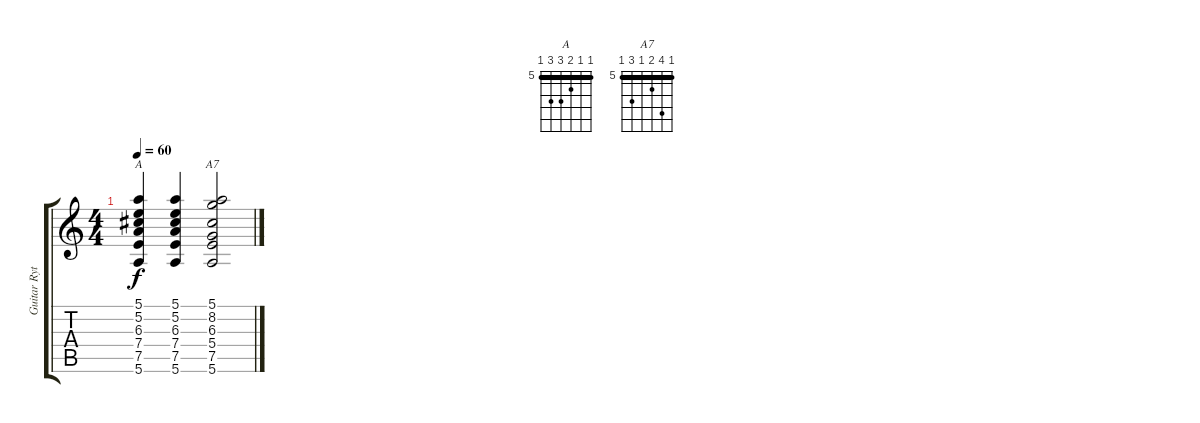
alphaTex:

\track ("Guitar Rythm" "Guitar Ryt") {instrument electricguitarjazz}
\staff {score tabs}
\tuning (E4 B3 G3 D3 A2 E2) {hide}
\chord ("A" 5 5 6 7 7 5) {firstfret 5 barre 5}
\chord ("A7" 5 8 6 5 7 5) {firstfret 5 barre 5}
\ts (4 4)
\tempo 60
\clef g2
\ks c
(5.1 5.2 6.3 7.4 7.5 5.6).4{ch "A" dy f} (5.1 5.2 6.3 7.4 7.5 5.6).4 (5.1 8.2 6.3 5.4 7.5 5.6).2{ch "A7"}
